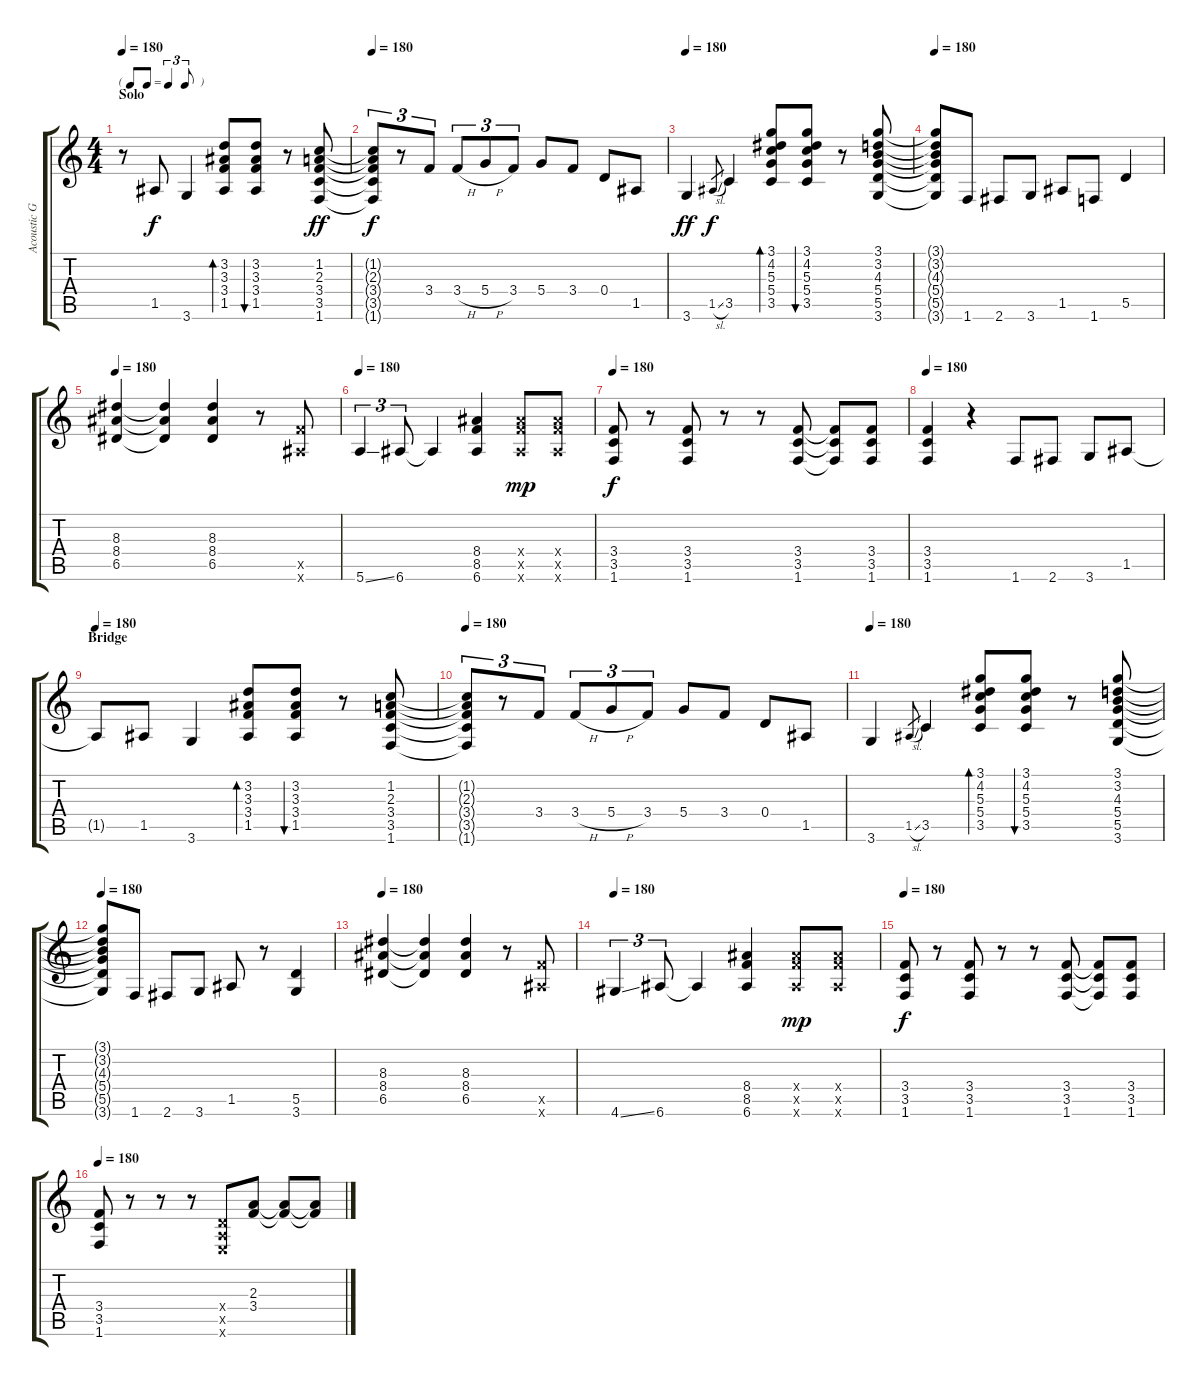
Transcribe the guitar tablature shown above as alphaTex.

\track ("Acoustic Guitar" "Acoustic G") {instrument acousticguitarsteel}
\staff {score tabs}
\tuning (E4 B3 G3 D3 A2 E2) {hide}
\ts (4 4)
\tf triplet8th
\section ("" "Solo")
\tempo 180
\clef g2
\ks c
r.8{dy ff} 1.5.8{dy f} 3.6.4 (3.2 3.3 3.4 1.5).8{bd 60} (3.2 3.3 3.4 1.5).8{bu 60} r.8 (1.2 2.3 3.4 3.5 1.6).8{dy ff} |
\tempo 180
(1.2{t} 2.3{t} 3.4{t} 3.5{t} 1.6{t}).8{tu (3 2) dy f} r.8{tu (3 2)} 3.4.8{tu (3 2)} 3.4{h}.8{tu (3 2)} 5.4{h}.8{tu (3 2)} 3.4.8{tu (3 2)} 5.4.8 3.4.8 0.4.8 1.5.8 |
\tempo 180
3.6.4{dy ff} 1.5{sl}.8{gr dy f} 3.5.4 (3.1 4.2 5.3 5.4 3.5).8{bd 60} (3.1 4.2 5.3 5.4 3.5).8{bu 60} r.8 (3.1 3.2 4.3 5.4 5.5 3.6).8 |
\tempo 180
(3.1{t} 3.2{t} 4.3{t} 5.4{t} 5.5{t} 3.6{t}).8 1.6.8 2.6.8 3.6.8 1.5.8 1.6.8 5.5.4 |
\tempo 180
(8.3 8.4 6.5).4 (8.3{t} 8.4{t} 6.5{t}).4 (8.3 8.4 6.5).4 r.8 (8.5{x} 6.6{x}).8 |
\tempo 180
5.6{ss}.4{tu (3 2)} 6.6.8{tu (3 2)} 6.6{t}.4 (8.4 8.5 6.6).4 (8.4{x} 8.5{x} 6.6{x}).8{dy mp} (8.4{x} 8.5{x} 6.6{x}).8 |
\tempo 180
(3.4 3.5 1.6).8{dy f} r.8 (3.4 3.5 1.6).8 r.8 r.8 (3.4 3.5 1.6).8 (3.4{t} 3.5{t} 1.6{t}).8 (3.4 3.5 1.6).8 |
\tempo 180
(3.4 3.5 1.6).4 r.4 1.6.8 2.6.8 3.6.8 1.5.8 |
\section ("" "Bridge")
\tempo 180
1.5{t}.8 1.5.8 3.6.4 (3.2 3.3 3.4 1.5).8{bd 60} (3.2 3.3 3.4 1.5).8{bu 60} r.8 (1.2 2.3 3.4 3.5 1.6).8 |
\tempo 180
(1.2{t} 2.3{t} 3.4{t} 3.5{t} 1.6{t}).8{tu (3 2)} r.8{tu (3 2)} 3.4.8{tu (3 2)} 3.4{h}.8{tu (3 2)} 5.4{h}.8{tu (3 2)} 3.4.8{tu (3 2)} 5.4.8 3.4.8 0.4.8 1.5.8 |
\tempo 180
3.6.4 1.5{sl}.8{gr} 3.5.4 (3.1 4.2 5.3 5.4 3.5).8{bd 60} (3.1 4.2 5.3 5.4 3.5).8{bu 60} r.8 (3.1 3.2 4.3 5.4 5.5 3.6).8 |
\tempo 180
(3.1{t} 3.2{t} 4.3{t} 5.4{t} 5.5{t} 3.6{t}).8 1.6.8 2.6.8 3.6.8 1.5.8 r.8 (5.5 3.6).4 |
\tempo 180
(8.3 8.4 6.5).4 (8.3{t} 8.4{t} 6.5{t}).4 (8.3 8.4 6.5).4 r.8 (8.5{x} 6.6{x}).8 |
\tempo 180
4.6{ss}.4{tu (3 2)} 6.6.8{tu (3 2)} 6.6{t}.4 (8.4 8.5 6.6).4 (8.4{x} 8.5{x} 6.6{x}).8{dy mp} (8.4{x} 8.5{x} 6.6{x}).8 |
\tempo 180
(3.4 3.5 1.6).8{dy f} r.8 (3.4 3.5 1.6).8 r.8 r.8 (3.4 3.5 1.6).8 (3.4{t} 3.5{t} 1.6{t}).8 (3.4 3.5 1.6).8 |
\tempo 180
(3.4 3.5 1.6).8 r.8 r.8 r.8 (0.4{x} 0.5{x} 0.6{x}).8 (2.3 3.4).8 (2.3{t} 3.4{t}).8 (2.3{t} 3.4{t}).8
